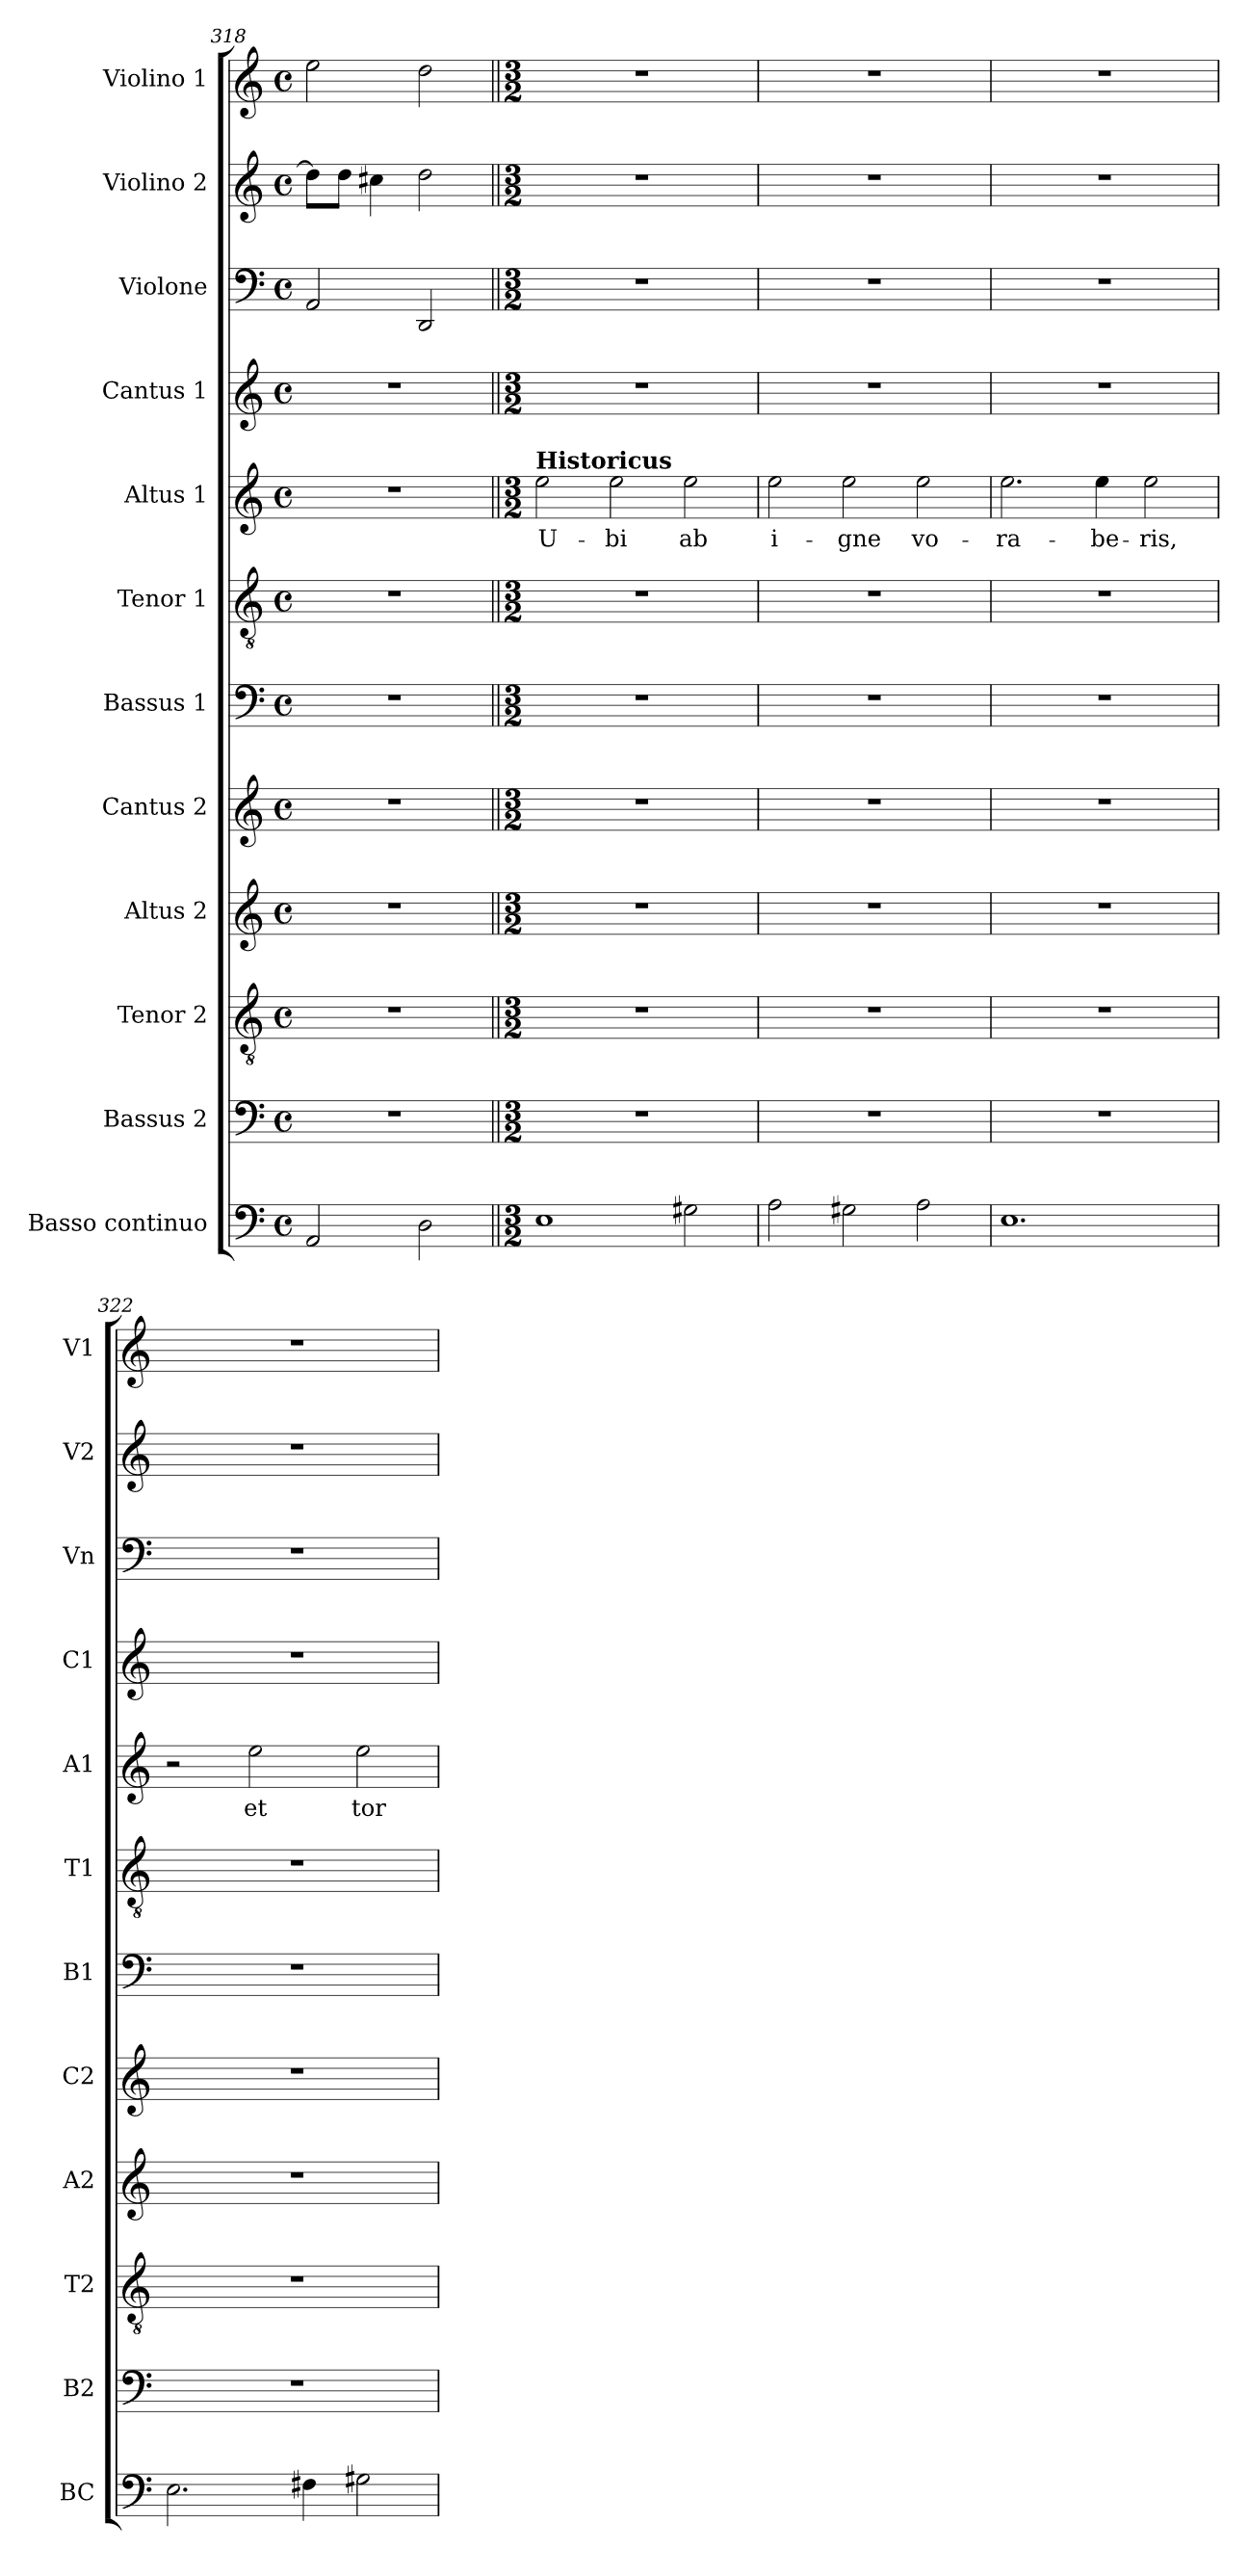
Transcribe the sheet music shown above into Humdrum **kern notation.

**kern	**kern	**kern	**kern	**kern	**kern	**kern	**kern	**text	**kern	**kern	**kern	**kern
*part12	*part11	*part10	*part9	*part8	*part7	*part6	*part5	*part5	*part4	*part3	*part2	*part1
*staff12	*staff11	*staff10	*staff9	*staff8	*staff7	*staff6	*staff5	*staff5	*staff4	*staff3	*staff2	*staff1
*I"Basso continuo	*I"Bassus 2	*I"Tenor 2	*I"Altus 2	*I"Cantus 2	*I"Bassus 1	*I"Tenor 1	*I"Altus 1	*	*I"Cantus 1	*I"Violone	*I"Violino 2	*I"Violino 1
*I'BC	*I'B2	*I'T2	*I'A2	*I'C2	*I'B1	*I'T1	*I'A1	*	*I'C1	*I'Vn	*I'V2	*I'V1
*clefF4	*clefF4	*clefGv2	*clefG2	*clefG2	*clefF4	*clefGv2	*clefG2	*	*clefG2	*clefF4	*clefG2	*clefG2
*ITrd7c12	*	*	*	*	*	*	*	*	*	*ITrd7c12	*	*
*k[]	*k[]	*k[]	*k[]	*k[]	*k[]	*k[]	*k[]	*	*k[]	*k[]	*k[]	*k[]
*C:	*C:	*C:	*C:	*C:	*C:	*C:	*C:	*	*C:	*C:	*C:	*C:
*M4/4	*M4/4	*M4/4	*M4/4	*M4/4	*M4/4	*M4/4	*M4/4	*	*M4/4	*M4/4	*M4/4	*M4/4
*met(c)	*met(c)	*met(c)	*met(c)	*met(c)	*met(c)	*met(c)	*met(c)	*	*met(c)	*met(c)	*met(c)	*met(c)
=318	=318	=318	=318	=318	=318	=318	=318	=318	=318	=318	=318	=318
2AAA/	1r	1r	1r	1r	1r	1r	1r	.	1r	2AAA/	8dd\L]	2ee\
.	.	.	.	.	.	.	.	.	.	.	8dd\J	.
.	.	.	.	.	.	.	.	.	.	.	4cc#X\	.
2DD\	.	.	.	.	.	.	.	.	.	2DDD/	2dd\	2dd\
!!LO:LB:g=z
=319||	=319||	=319||	=319||	=319||	=319||	=319||	=319||	=319||	=319||	=319||	=319||	=319||
*M3/2	*M3/2	*M3/2	*M3/2	*M3/2	*M3/2	*M3/2	*M3/2	*	*M3/2	*M3/2	*M3/2	*M3/2
!	!	!	!	!	!	!	!LO:TX:a:B:t=Historicus	!	!	!	!	!
!	!	!	!	!	!	!	!	!LO:LY:b	!	!	!	!
1EE	1.r	1.r	1.r	1.r	1.r	1.r	2ee\	U-	1.r	1.r	1.r	1.r
!	!	!	!	!	!	!	!	!LO:LY:b	!	!	!	!
.	.	.	.	.	.	.	2ee\	-bi	.	.	.	.
!	!	!	!	!	!	!	!	!LO:LY:b	!	!	!	!
2GG#X\	.	.	.	.	.	.	2ee\	ab	.	.	.	.
=320	=320	=320	=320	=320	=320	=320	=320	=320	=320	=320	=320	=320
!	!	!	!	!	!	!	!	!LO:LY:b	!	!	!	!
2AA\	1.r	1.r	1.r	1.r	1.r	1.r	2ee\	i-	1.r	1.r	1.r	1.r
!	!	!	!	!	!	!	!	!LO:LY:b	!	!	!	!
2GG#X\	.	.	.	.	.	.	2ee\	-gne	.	.	.	.
!	!	!	!	!	!	!	!	!LO:LY:b	!	!	!	!
2AA\	.	.	.	.	.	.	2ee\	vo-	.	.	.	.
=321	=321	=321	=321	=321	=321	=321	=321	=321	=321	=321	=321	=321
!	!	!	!	!	!	!	!	!LO:LY:b	!	!	!	!
1.EE	1.r	1.r	1.r	1.r	1.r	1.r	2.ee\	-ra-	1.r	1.r	1.r	1.r
!	!	!	!	!	!	!	!	!LO:LY:b	!	!	!	!
.	.	.	.	.	.	.	4ee\	-be-	.	.	.	.
!	!	!	!	!	!	!	!	!LO:LY:b	!	!	!	!
.	.	.	.	.	.	.	2ee\	-ris,	.	.	.	.
=322	=322	=322	=322	=322	=322	=322	=322	=322	=322	=322	=322	=322
2.EE\	1.r	1.r	1.r	1.r	1.r	1.r	2r	.	1.r	1.r	1.r	1.r
!	!	!	!	!	!	!	!	!LO:LY:b	!	!	!	!
.	.	.	.	.	.	.	2ee\	et	.	.	.	.
4FF#X\	.	.	.	.	.	.	.	.	.	.	.	.
!	!	!	!	!	!	!	!	!LO:LY:b	!	!	!	!
2GG#X\	.	.	.	.	.	.	2ee\	tor-	.	.	.	.
=	=	=	=	=	=	=	=	=	=	=	=	=
*-	*-	*-	*-	*-	*-	*-	*-	*-	*-	*-	*-	*-
